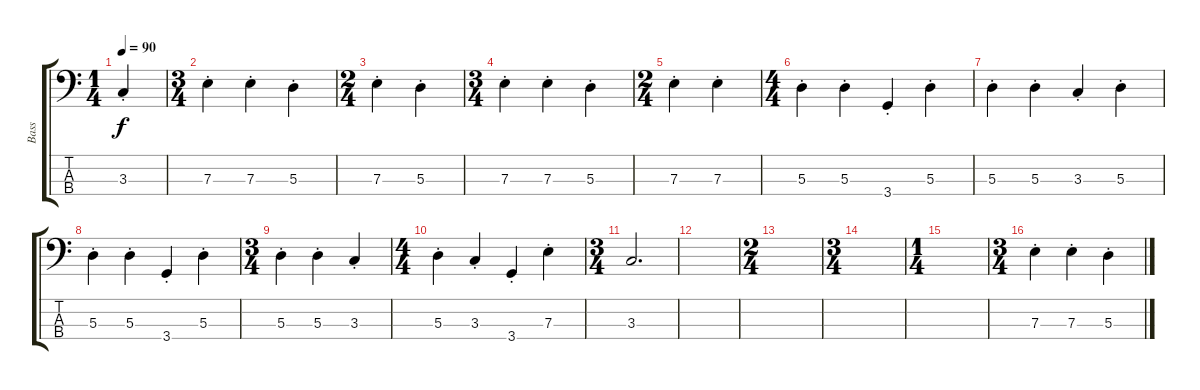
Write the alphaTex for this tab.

\track ("Bass" "Bass") {instrument electricbassfinger}
\staff {score tabs}
\tuning (G2 D2 A1 E1) {hide}
\ts (1 4)
\tempo 90
\clef f4
\ks c
3.3{st}.4{dy f} |
\ts (3 4)
7.3{st}.4 7.3{st}.4 5.3{st}.4 |
\ts (2 4)
7.3{st}.4 5.3{st}.4 |
\ts (3 4)
7.3{st}.4 7.3{st}.4 5.3{st}.4 |
\ts (2 4)
7.3{st}.4 7.3{st}.4 |
\ts (4 4)
5.3{st}.4 5.3{st}.4 3.4{st}.4 5.3{st}.4 |
5.3{st}.4 5.3{st}.4 3.3{st}.4 5.3{st}.4 |
5.3{st}.4 5.3{st}.4 3.4{st}.4 5.3{st}.4 |
\ts (3 4)
5.3{st}.4 5.3{st}.4 3.3{st}.4 |
\ts (4 4)
5.3{st}.4 3.3{st}.4 3.4{st}.4 7.3{st}.4 |
\ts (3 4)
3.3.2{d} |
|
\ts (2 4)
|
\ts (3 4)
|
\ts (1 4)
|
\ts (3 4)
7.3{st}.4 7.3{st}.4 5.3{st}.4
